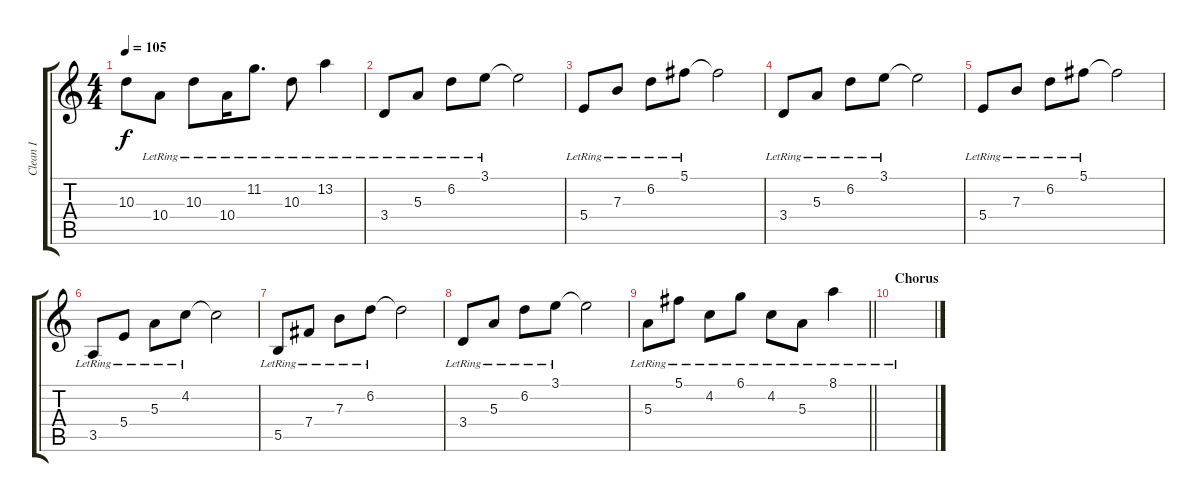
\track ("Clean I" "Clean I") {instrument acousticguitarsteel}
\staff {score tabs}
\tuning (Db4 Ab3 E3 B2 Gb2 B1) {hide}
\ts (4 4)
\tempo 105
\clef g2
\ks c
10.3{t}.8{dy f} 10.4{lr}.8 10.3{lr}.8 10.4{lr}.16 11.2{lr}.8{d} 10.3{lr}.8 13.2{lr}.4 |
3.4{lr}.8 5.3{lr}.8 6.2{lr}.8 3.1{lr}.8 3.1{t}.2 |
5.4{lr}.8 7.3{lr}.8 6.2{lr}.8 5.1{lr}.8 5.1{t}.2 |
3.4{lr}.8 5.3{lr}.8 6.2{lr}.8 3.1{lr}.8 3.1{t}.2 |
5.4{lr}.8 7.3{lr}.8 6.2{lr}.8 5.1{lr}.8 5.1{t}.2 |
3.5{lr}.8 5.4{lr}.8 5.3{lr}.8 4.2{lr}.8 4.2{t}.2 |
5.5{lr}.8 7.4{lr}.8 7.3{lr}.8 6.2{lr}.8 6.2{t}.2 |
3.4{lr}.8 5.3{lr}.8 6.2{lr}.8 3.1{lr}.8 3.1{t}.2 |
\barLineRight lightlight
5.3{lr}.8 5.1{lr}.8 4.2{lr}.8 6.1{lr}.8 4.2{lr}.8 5.3{lr}.8 8.1{lr}.4 |
\section ("" "Chorus")
